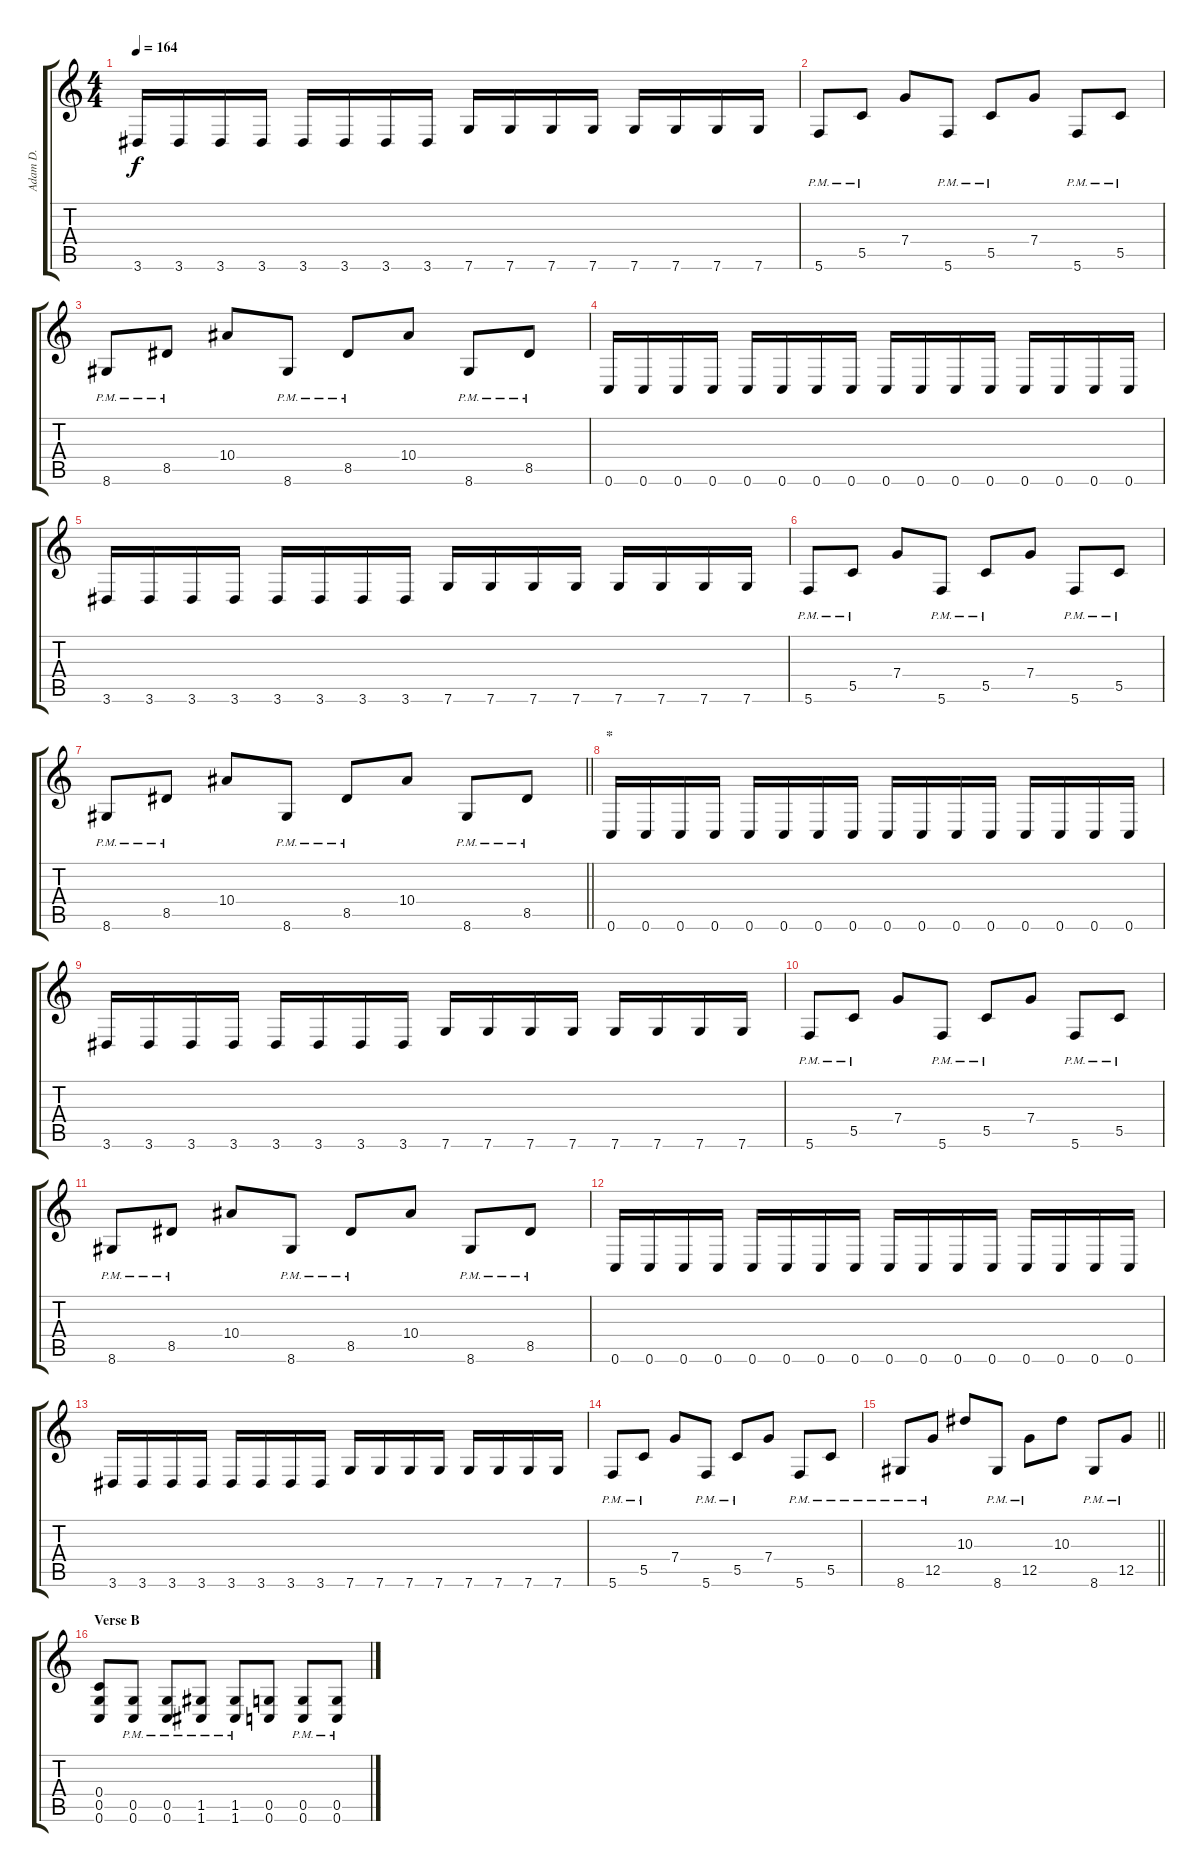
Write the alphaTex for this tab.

\track ("Adam D." "Adam D.") {instrument distortionguitar}
\staff {score tabs}
\tuning (D4 A3 F3 C3 G2 C2) {hide}
\ts (4 4)
\tempo 164
\clef g2
\ks c
3.6.16{dy f} 3.6.16 3.6.16 3.6.16 3.6.16 3.6.16 3.6.16 3.6.16 7.6.16 7.6.16 7.6.16 7.6.16 7.6.16 7.6.16 7.6.16 7.6.16 |
5.6{pm}.8 5.5{pm}.8 7.4.8 5.6{pm}.8 5.5{pm}.8 7.4.8 5.6{pm}.8 5.5{pm}.8 |
8.6{pm}.8 8.5{pm}.8 10.4.8 8.6{pm}.8 8.5{pm}.8 10.4.8 8.6{pm}.8 8.5{pm}.8 |
0.6.16 0.6.16 0.6.16 0.6.16 0.6.16 0.6.16 0.6.16 0.6.16 0.6.16 0.6.16 0.6.16 0.6.16 0.6.16 0.6.16 0.6.16 0.6.16 |
3.6.16 3.6.16 3.6.16 3.6.16 3.6.16 3.6.16 3.6.16 3.6.16 7.6.16 7.6.16 7.6.16 7.6.16 7.6.16 7.6.16 7.6.16 7.6.16 |
5.6{pm}.8 5.5{pm}.8 7.4.8 5.6{pm}.8 5.5{pm}.8 7.4.8 5.6{pm}.8 5.5{pm}.8 |
\barLineRight lightlight
8.6{pm}.8 8.5{pm}.8 10.4.8 8.6{pm}.8 8.5{pm}.8 10.4.8 8.6{pm}.8 8.5{pm}.8 |
\section ("" "*")
0.6.16 0.6.16 0.6.16 0.6.16 0.6.16 0.6.16 0.6.16 0.6.16 0.6.16 0.6.16 0.6.16 0.6.16 0.6.16 0.6.16 0.6.16 0.6.16 |
3.6.16 3.6.16 3.6.16 3.6.16 3.6.16 3.6.16 3.6.16 3.6.16 7.6.16 7.6.16 7.6.16 7.6.16 7.6.16 7.6.16 7.6.16 7.6.16 |
5.6{pm}.8 5.5{pm}.8 7.4.8 5.6{pm}.8 5.5{pm}.8 7.4.8 5.6{pm}.8 5.5{pm}.8 |
8.6{pm}.8 8.5{pm}.8 10.4.8 8.6{pm}.8 8.5{pm}.8 10.4.8 8.6{pm}.8 8.5{pm}.8 |
0.6.16 0.6.16 0.6.16 0.6.16 0.6.16 0.6.16 0.6.16 0.6.16 0.6.16 0.6.16 0.6.16 0.6.16 0.6.16 0.6.16 0.6.16 0.6.16 |
3.6.16 3.6.16 3.6.16 3.6.16 3.6.16 3.6.16 3.6.16 3.6.16 7.6.16 7.6.16 7.6.16 7.6.16 7.6.16 7.6.16 7.6.16 7.6.16 |
5.6{pm}.8 5.5{pm}.8 7.4.8 5.6{pm}.8 5.5{pm}.8 7.4.8 5.6{pm}.8 5.5{pm}.8 |
\barLineRight lightlight
8.6{pm}.8 12.5{pm}.8 10.3.8 8.6{pm}.8 12.5{pm}.8 10.3.8 8.6{pm}.8 12.5{pm}.8 |
\section ("" "Verse B")
(0.4 0.5 0.6).8 (0.5{pm} 0.6{pm}).8 (0.5{pm} 0.6{pm}).8 (1.5{pm} 1.6{pm}).8 (1.5{pm} 1.6{pm}).8 (0.5 0.6).8 (0.5{pm} 0.6{pm}).8 (0.5{pm} 0.6{pm}).8
